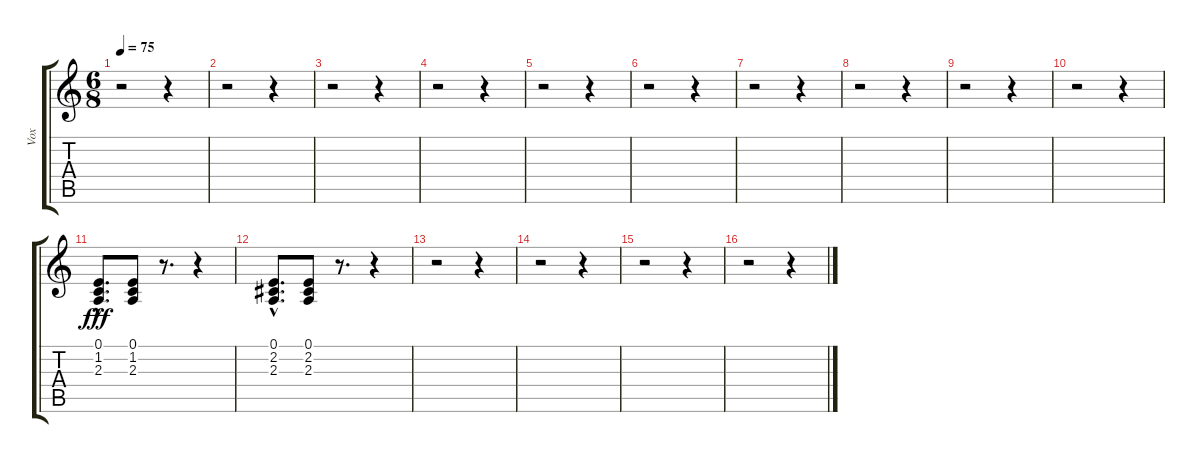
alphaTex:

\track ("Vox" "Vox") {instrument pad7halo}
\staff {score tabs}
\tuning (E4 B3 G3 D3 A2 E2) {hide}
\ts (6 8)
\tempo 75
\clef g2
\ks c
r.2{dy fff} r.4 |
r.2 r.4 |
r.2 r.4 |
r.2 r.4 |
r.2 r.4 |
r.2 r.4 |
r.2 r.4 |
r.2 r.4 |
r.2 r.4 |
r.2 r.4 |
(0.1{hac} 1.2{hac} 2.3{hac}).8{d} (0.1 1.2 2.3).8 r.8{d} r.4 |
(0.1{hac} 2.2{hac} 2.3{hac}).8{d} (0.1 2.2 2.3).8 r.8{d} r.4 |
r.2 r.4 |
r.2 r.4 |
r.2 r.4 |
r.2 r.4
